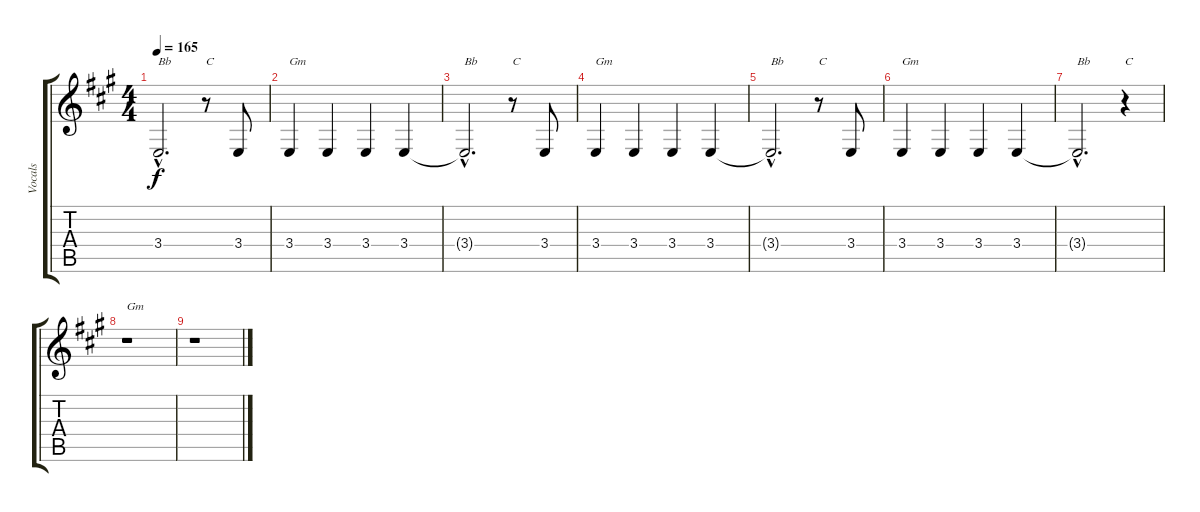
\track ("Vocals" "Vocals") {instrument sopranosax}
\staff {score tabs}
\tuning (Eb4 Bb3 Gb3 Db3 Ab2 Eb2) {hide}
\ts (4 4)
\tempo 165
\clef g2
\ks f#minor
3.4{hac t}.2{d txt "Bb" dy f} r.8{txt "C"} 3.4.8 |
3.4.4{txt "Gm"} 3.4.4 3.4.4 3.4.4 |
3.4{hac t}.2{d txt "Bb"} r.8{txt "C"} 3.4.8 |
3.4.4{txt "Gm"} 3.4.4 3.4.4 3.4.4 |
3.4{hac t}.2{d txt "Bb"} r.8{txt "C"} 3.4.8 |
3.4.4{txt "Gm"} 3.4.4 3.4.4 3.4.4 |
3.4{hac t}.2{d txt "Bb"} r.4{txt "C"} |
r.1{txt "Gm"} |
r.1
